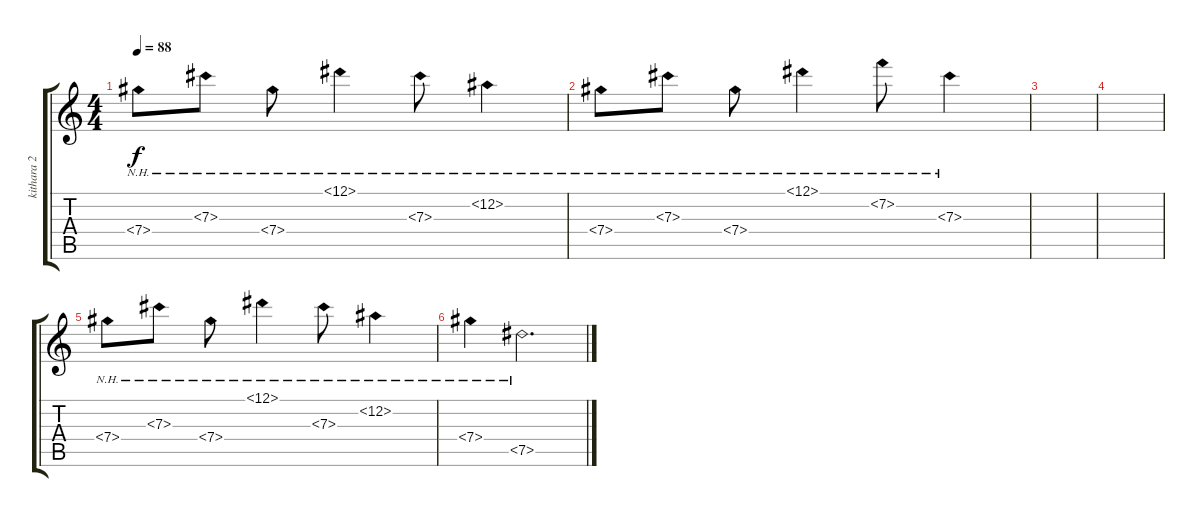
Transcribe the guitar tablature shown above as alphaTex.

\track ("kithara 2" "kithara 2") {instrument acousticguitarsteel}
\staff {score tabs}
\tuning (Eb4 Bb3 Gb3 Db3 Ab2 Db2) {hide}
\ts (4 4)
\tempo 88
\clef g2
\ks c
7.4{nh}.8{dy f} 7.3{nh}.8 7.4{nh}.8 12.1{nh}.4 7.3{nh}.8 12.2{nh}.4 |
7.4{nh}.8 7.3{nh}.8 7.4{nh}.8 12.1{nh}.4 7.2{nh}.8 7.3{nh}.4 |
|
|
7.4{nh}.8 7.3{nh}.8 7.4{nh}.8 12.1{nh}.4 7.3{nh}.8 12.2{nh}.4 |
7.4{nh}.4 7.5{nh}.2{d}
